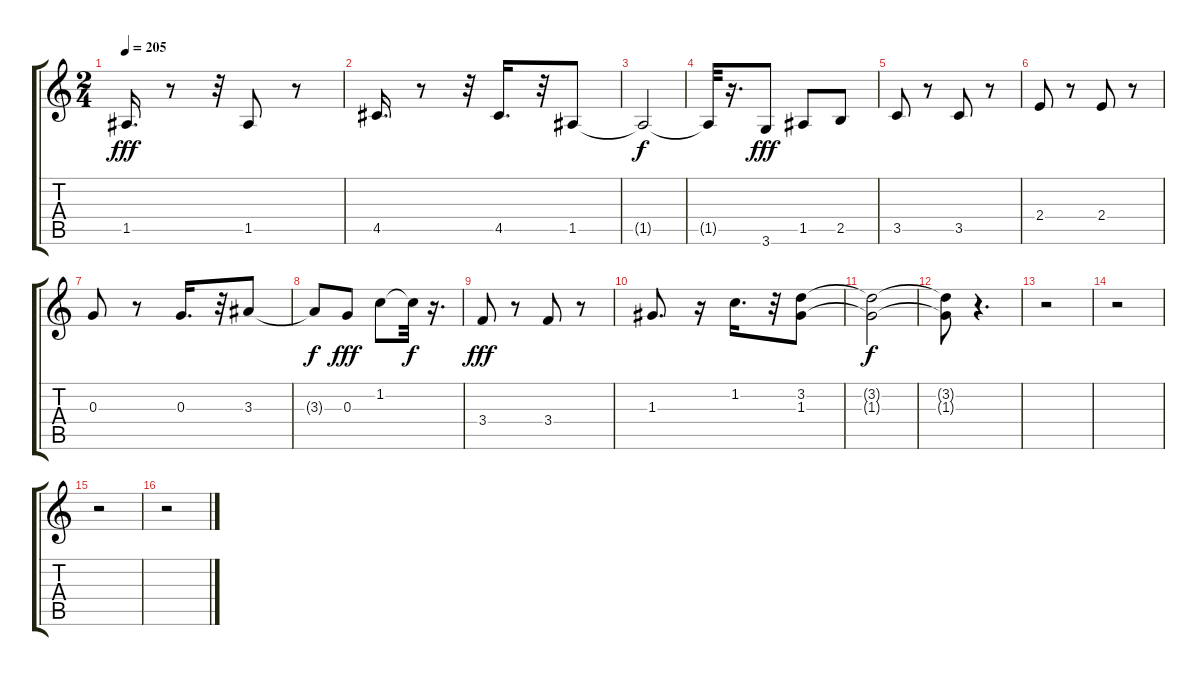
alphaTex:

\track "" {instrument acousticguitarnylon}
\staff {score tabs}
\tuning (E4 B3 G3 D3 A2 E2) {hide}
\ts (2 4)
\tempo 205
\clef g2
\ks c
1.5.16{d dy fff} r.8 r.32 1.5.8 r.8 |
4.5.16{d} r.8 r.32 4.5.16{d} r.32 1.5.8 |
1.5{t}.2{dy f} |
1.5{t}.32 r.16{d} 3.6.8{dy fff} 1.5.8 2.5.8 |
3.5.8 r.8 3.5.8 r.8 |
2.4.8 r.8 2.4.8 r.8 |
0.3.8 r.8 0.3.16{d} r.32 3.3.8 |
3.3{t}.8{dy f} 0.3.8{dy fff} 1.2.8 1.2{t}.32{dy f} r.16{d} |
3.4.8{dy fff} r.8 3.4.8 r.8 |
1.3.8{d} r.16 1.2.16{d} r.32 (3.2 1.3).8 |
(3.2{t} 1.3{t}).2{dy f} |
(3.2{t} 1.3{t}).8 r.4{d} |
r.2 |
r.2 |
r.2 |
r.2
